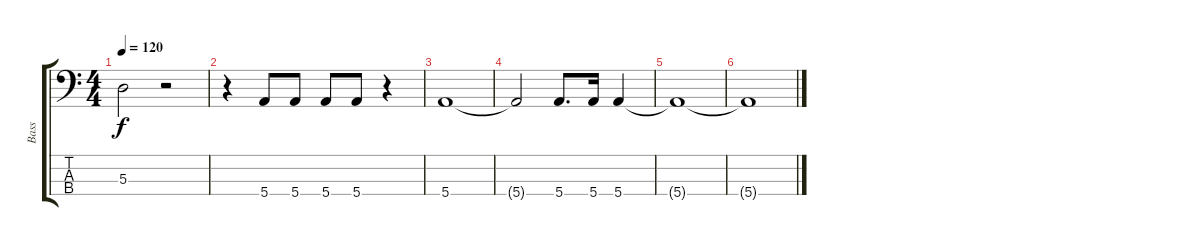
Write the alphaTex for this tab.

\track ("Bass " "Bass ") {instrument electricbassfinger}
\staff {score tabs}
\tuning (G2 D2 A1 E1) {hide}
\ts (4 4)
\tempo 120
\clef f4
\ks c
5.3{t}.2{dy f} r.2 |
r.4 5.4.8 5.4.8 5.4.8 5.4.8 r.4 |
5.4.1 |
5.4{t}.2 5.4.8{d} 5.4.16 5.4.4 |
5.4{t}.1 |
5.4{t}.1
